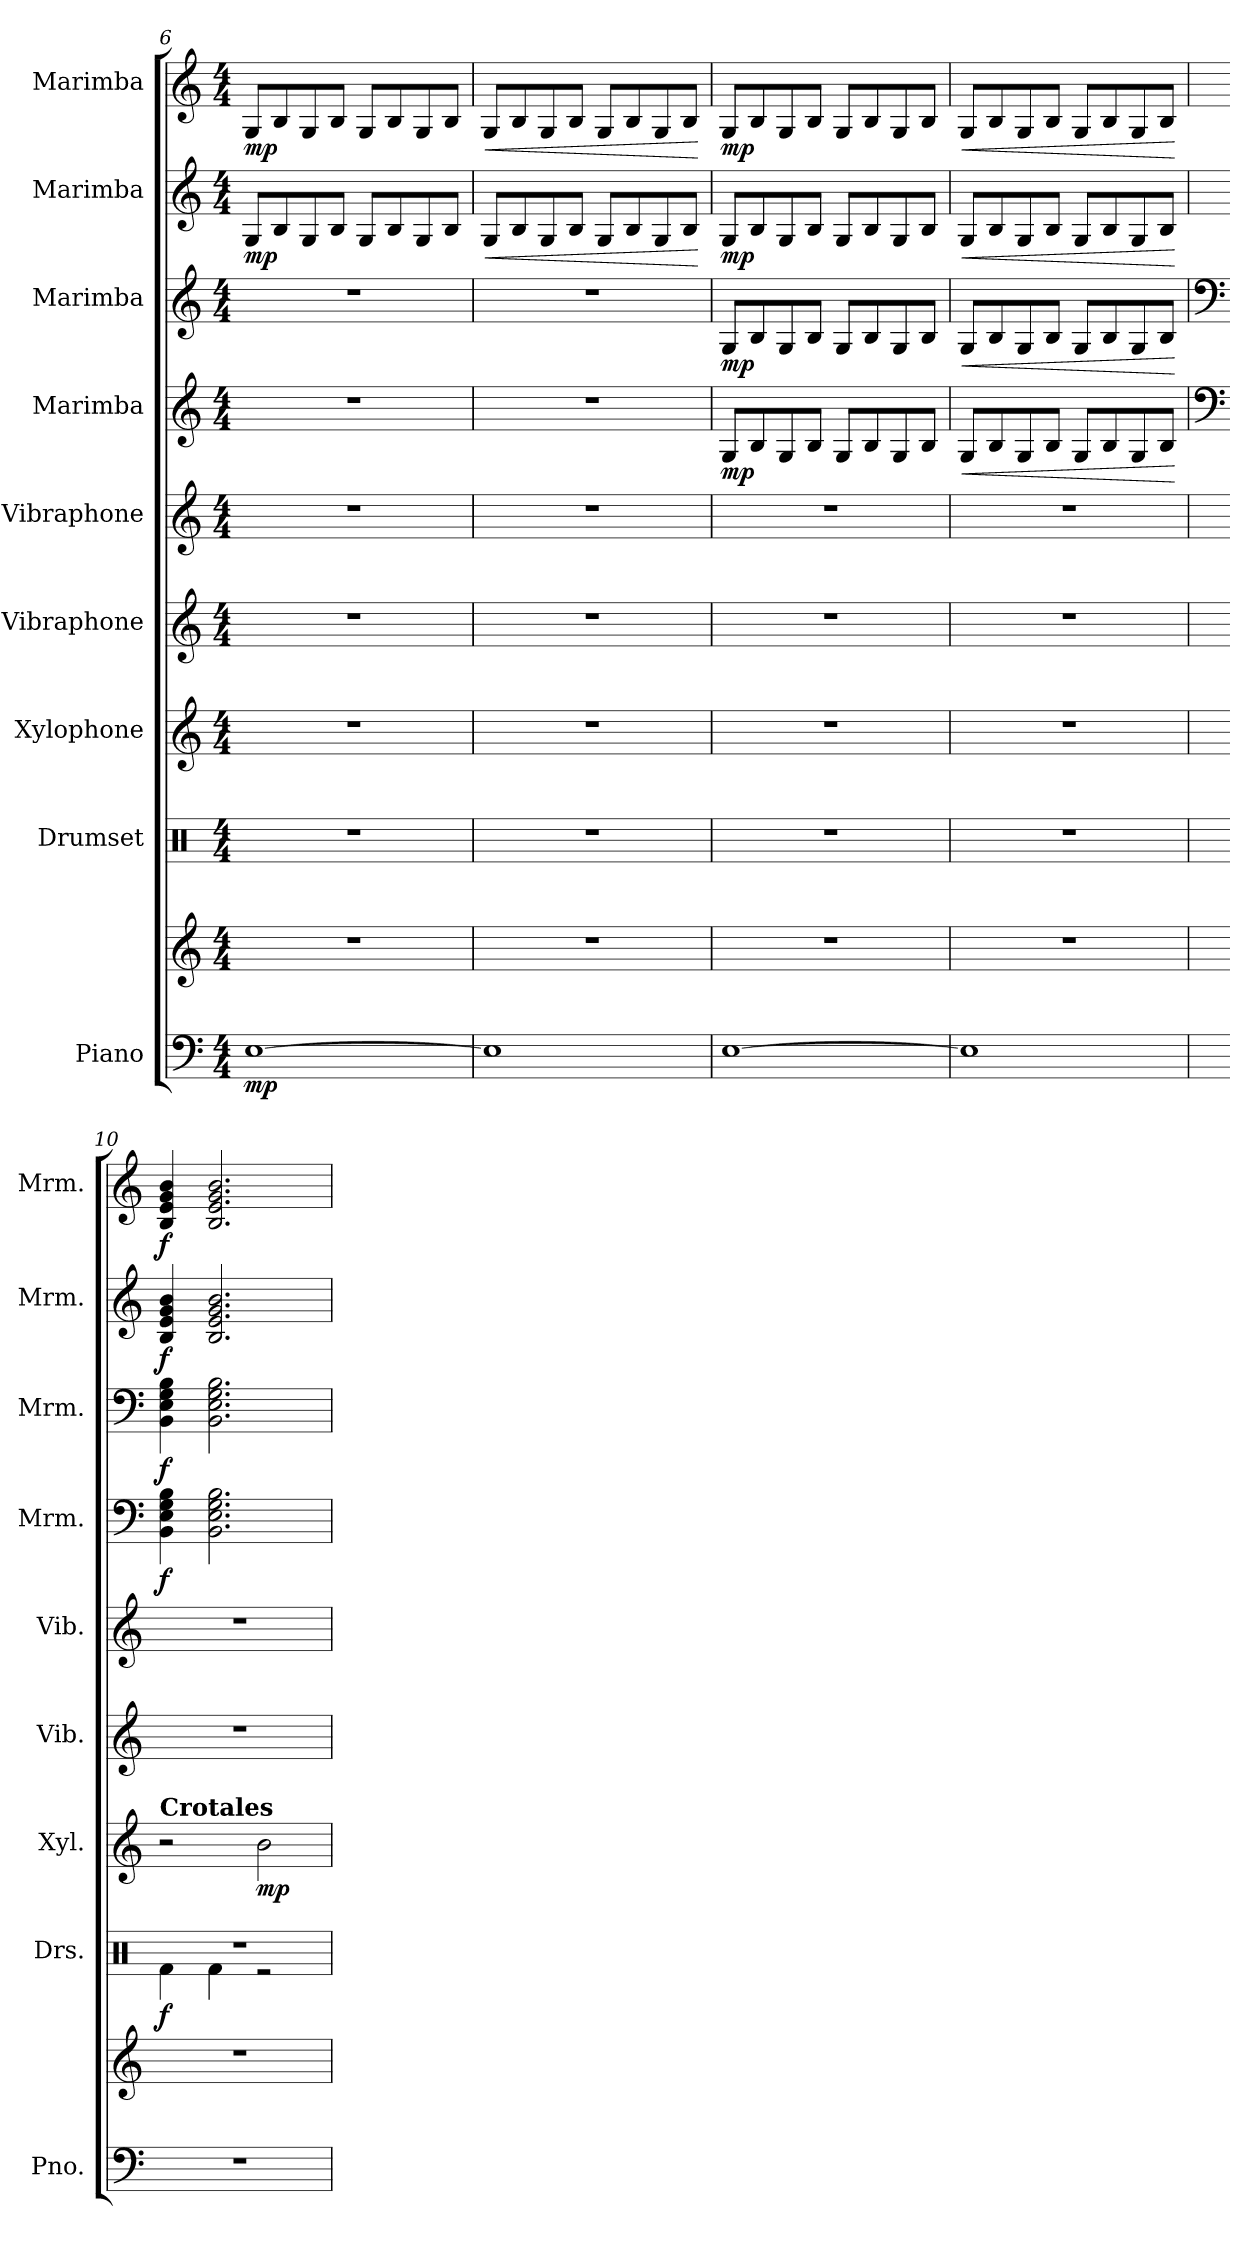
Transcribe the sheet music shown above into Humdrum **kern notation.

**kern	**kern	**dynam	**kern	**dynam	**kern	**dynam	**kern	**kern	**kern	**dynam	**kern	**dynam	**kern	**dynam	**kern	**dynam
*part9	*part9	*part9	*part8	*part8	*part7	*part7	*part6	*part5	*part4	*part4	*part3	*part3	*part2	*part2	*part1	*part1
*staff10	*staff9	*staff9/10	*staff8	*staff8	*staff7	*staff7	*staff6	*staff5	*staff4	*staff4	*staff3	*staff3	*staff2	*staff2	*staff1	*staff1
*I"Piano	*	*	*I"Drumset	*	*I"Xylophone	*	*I"Vibraphone	*I"Vibraphone	*I"Marimba	*	*I"Marimba	*	*I"Marimba	*	*I"Marimba	*
*I'Pno.	*	*	*I'Drs.	*	*I'Xyl.	*	*I'Vib.	*I'Vib.	*I'Mrm.	*	*I'Mrm.	*	*I'Mrm.	*	*I'Mrm.	*
*clefF4	*clefG2	*	*clefX	*	*clefG2	*	*clefG2	*clefG2	*clefG2	*	*clefG2	*	*clefG2	*	*clefG2	*
*	*	*	*	*	*ITrd-7c-12	*	*	*	*	*	*	*	*	*	*	*
*k[]	*k[]	*	*k[]	*	*k[]	*	*k[]	*k[]	*k[]	*	*k[]	*	*k[]	*	*k[]	*
*M4/4	*M4/4	*	*M4/4	*	*M4/4	*	*M4/4	*M4/4	*M4/4	*	*M4/4	*	*M4/4	*	*M4/4	*
=6	=6	=6	=6	=6	=6	=6	=6	=6	=6	=6	=6	=6	=6	=6	=6	=6
!	!	!LO:DY:b=2	!	!	!	!	!	!	!	!	!	!	!	!LO:DY:b	!	!LO:DY:b
[1E	1r	mp	1r	.	1r	.	1r	1r	1r	.	1r	.	8G/L	mp	8G/L	mp
.	.	.	.	.	.	.	.	.	.	.	.	.	8B/	.	8B/	.
.	.	.	.	.	.	.	.	.	.	.	.	.	8G/	.	8G/	.
.	.	.	.	.	.	.	.	.	.	.	.	.	8B/J	.	8B/J	.
.	.	.	.	.	.	.	.	.	.	.	.	.	8G/L	.	8G/L	.
.	.	.	.	.	.	.	.	.	.	.	.	.	8B/	.	8B/	.
.	.	.	.	.	.	.	.	.	.	.	.	.	8G/	.	8G/	.
.	.	.	.	.	.	.	.	.	.	.	.	.	8B/J	.	8B/J	.
!!LO:PB:g=z
=7	=7	=7	=7	=7	=7	=7	=7	=7	=7	=7	=7	=7	=7	=7	=7	=7
!	!	!	!	!	!	!	!	!	!	!	!	!	!	!LO:HP:b	!	!LO:HP:b
1E]	1r	.	1r	.	1r	.	1r	1r	1r	.	1r	.	8G/L	<	8G/L	<
.	.	.	.	.	.	.	.	.	.	.	.	.	8B/	.	8B/	.
.	.	.	.	.	.	.	.	.	.	.	.	.	8G/	.	8G/	.
.	.	.	.	.	.	.	.	.	.	.	.	.	8B/J	.	8B/J	.
.	.	.	.	.	.	.	.	.	.	.	.	.	8G/L	.	8G/L	.
.	.	.	.	.	.	.	.	.	.	.	.	.	8B/	.	8B/	.
.	.	.	.	.	.	.	.	.	.	.	.	.	8G/	.	8G/	.
.	.	.	.	.	.	.	.	.	.	.	.	.	8B/J	.	8B/J	.
.	.	.	.	.	.	.	.	.	.	.	.	.	.	[	.	[
=8	=8	=8	=8	=8	=8	=8	=8	=8	=8	=8	=8	=8	=8	=8	=8	=8
!	!	!	!	!	!	!	!	!	!	!LO:DY:b	!	!LO:DY:b	!	!LO:DY:b	!	!LO:DY:b
[1E	1r	.	1r	.	1r	.	1r	1r	8G/L	mp	8G/L	mp	8G/L	mp	8G/L	mp
.	.	.	.	.	.	.	.	.	8B/	.	8B/	.	8B/	.	8B/	.
.	.	.	.	.	.	.	.	.	8G/	.	8G/	.	8G/	.	8G/	.
.	.	.	.	.	.	.	.	.	8B/J	.	8B/J	.	8B/J	.	8B/J	.
.	.	.	.	.	.	.	.	.	8G/L	.	8G/L	.	8G/L	.	8G/L	.
.	.	.	.	.	.	.	.	.	8B/	.	8B/	.	8B/	.	8B/	.
.	.	.	.	.	.	.	.	.	8G/	.	8G/	.	8G/	.	8G/	.
.	.	.	.	.	.	.	.	.	8B/J	.	8B/J	.	8B/J	.	8B/J	.
=9	=9	=9	=9	=9	=9	=9	=9	=9	=9	=9	=9	=9	=9	=9	=9	=9
!	!	!	!	!	!	!	!	!	!	!LO:HP:b	!	!LO:HP:b	!	!LO:HP:b	!	!LO:HP:b
1E]	1r	.	1r	.	1r	.	1r	1r	8G/L	<	8G/L	<	8G/L	<	8G/L	<
.	.	.	.	.	.	.	.	.	8B/	.	8B/	.	8B/	.	8B/	.
.	.	.	.	.	.	.	.	.	8G/	.	8G/	.	8G/	.	8G/	.
.	.	.	.	.	.	.	.	.	8B/J	.	8B/J	.	8B/J	.	8B/J	.
.	.	.	.	.	.	.	.	.	8G/L	.	8G/L	.	8G/L	.	8G/L	.
.	.	.	.	.	.	.	.	.	8B/	.	8B/	.	8B/	.	8B/	.
.	.	.	.	.	.	.	.	.	8G/	.	8G/	.	8G/	.	8G/	.
.	.	.	.	.	.	.	.	.	8B/J	.	8B/J	.	8B/J	.	8B/J	.
.	.	.	.	.	.	.	.	.	.	[	.	[	.	[	.	[
=10	=10	=10	=10	=10	=10	=10	=10	=10	=10	=10	=10	=10	=10	=10	=10	=10
*	*	*	*	*	*	*	*	*	*clefF4	*	*clefF4	*	*	*	*	*
*	*	*	*^	*	*	*	*	*	*	*	*	*	*	*	*	*
!	!	!	!	!	!	!LO:TX:a:B:t=Crotales	!	!	!	!	!	!	!	!	!	!	!
!	!	!	!	!	!LO:DY:b	!	!	!	!	!	!LO:DY:b	!	!LO:DY:b	!	!LO:DY:b	!	!LO:DY:b
1r	1r	.	1r	4Rf\	f	2r	.	1r	1r	4BB\ 4E\ 4G\ 4B\	f	4BB\ 4E\ 4G\ 4B\	f	4B/ 4e/ 4g/ 4b/	f	4B/ 4e/ 4g/ 4b/	f
.	.	.	.	4Rf\	.	.	.	.	.	2.BB\ 2.E\ 2.G\ 2.B\	.	2.BB\ 2.E\ 2.G\ 2.B\	.	2.B/ 2.e/ 2.g/ 2.b/	.	2.B/ 2.e/ 2.g/ 2.b/	.
!	!	!	!	!	!	!	!LO:DY:b	!	!	!	!	!	!	!	!	!	!
.	.	.	.	2r	.	2bb\	mp	.	.	.	.	.	.	.	.	.	.
*	*	*	*v	*v	*	*	*	*	*	*	*	*	*	*	*	*	*
=	=	=	=	=	=	=	=	=	=	=	=	=	=	=	=	=
*-	*-	*-	*-	*-	*-	*-	*-	*-	*-	*-	*-	*-	*-	*-	*-	*-
